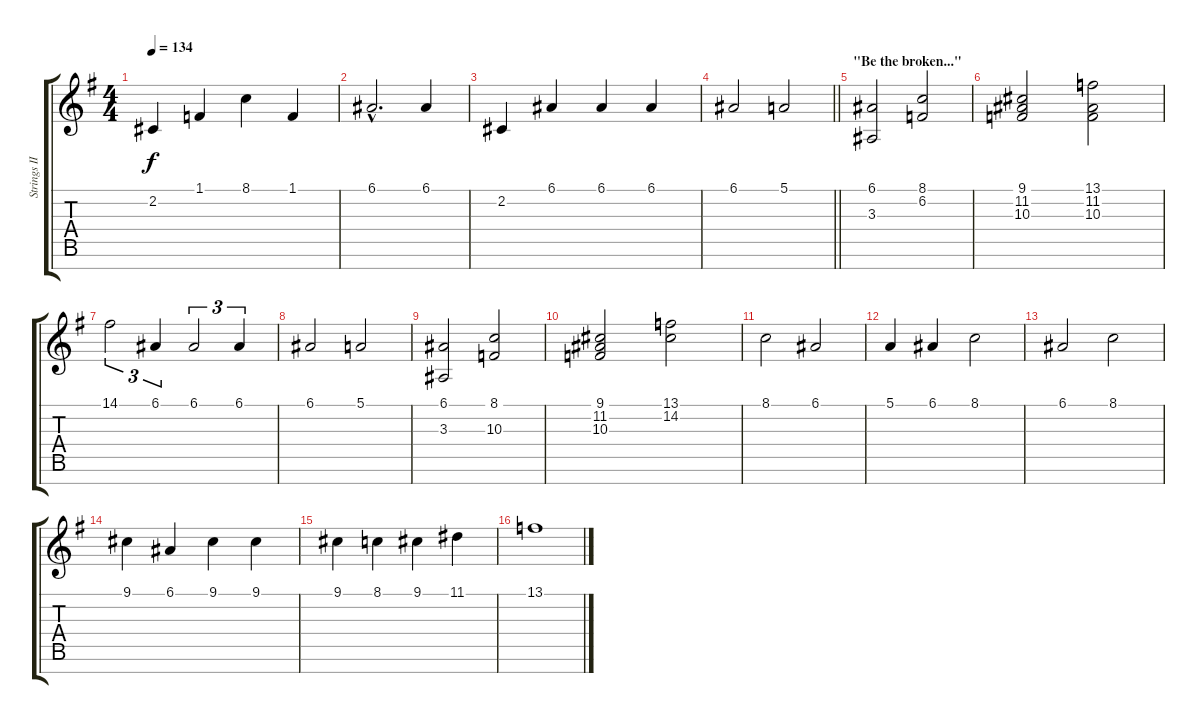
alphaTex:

\track ("Strings II" "Strings II") {instrument stringensemble1}
\staff {score tabs}
\tuning (E4 B3 G3 D3 A2 E2 B1) {hide}
\ts (4 4)
\tempo 134
\clef g2
\ks g
2.2.4{dy f} 1.1.4 8.1.4 1.1.4 |
6.1{hac}.2{d} 6.1.4 |
2.2.4 6.1.4 6.1.4 6.1.4 |
\barLineRight lightlight
6.1.2 5.1.2 |
\section ("" "\"Be the broken...\"")
(6.1 3.3).2 (8.1 6.2).2 |
(9.1 11.2 10.3).2 (13.1 11.2 10.3).2 |
14.1.2{tu (3 2)} 6.1.4{tu (3 2)} 6.1.2{tu (3 2)} 6.1.4{tu (3 2)} |
6.1.2 5.1.2 |
(6.1 3.3).2 (8.1 10.3).2 |
(9.1 11.2 10.3).2 (13.1 14.2).2 |
8.1.2 6.1.2 |
5.1.4 6.1.4 8.1.2 |
6.1.2 8.1.2 |
9.1.4 6.1.4 9.1.4 9.1.4 |
9.1.4 8.1.4 9.1.4 11.1.4 |
13.1.1
